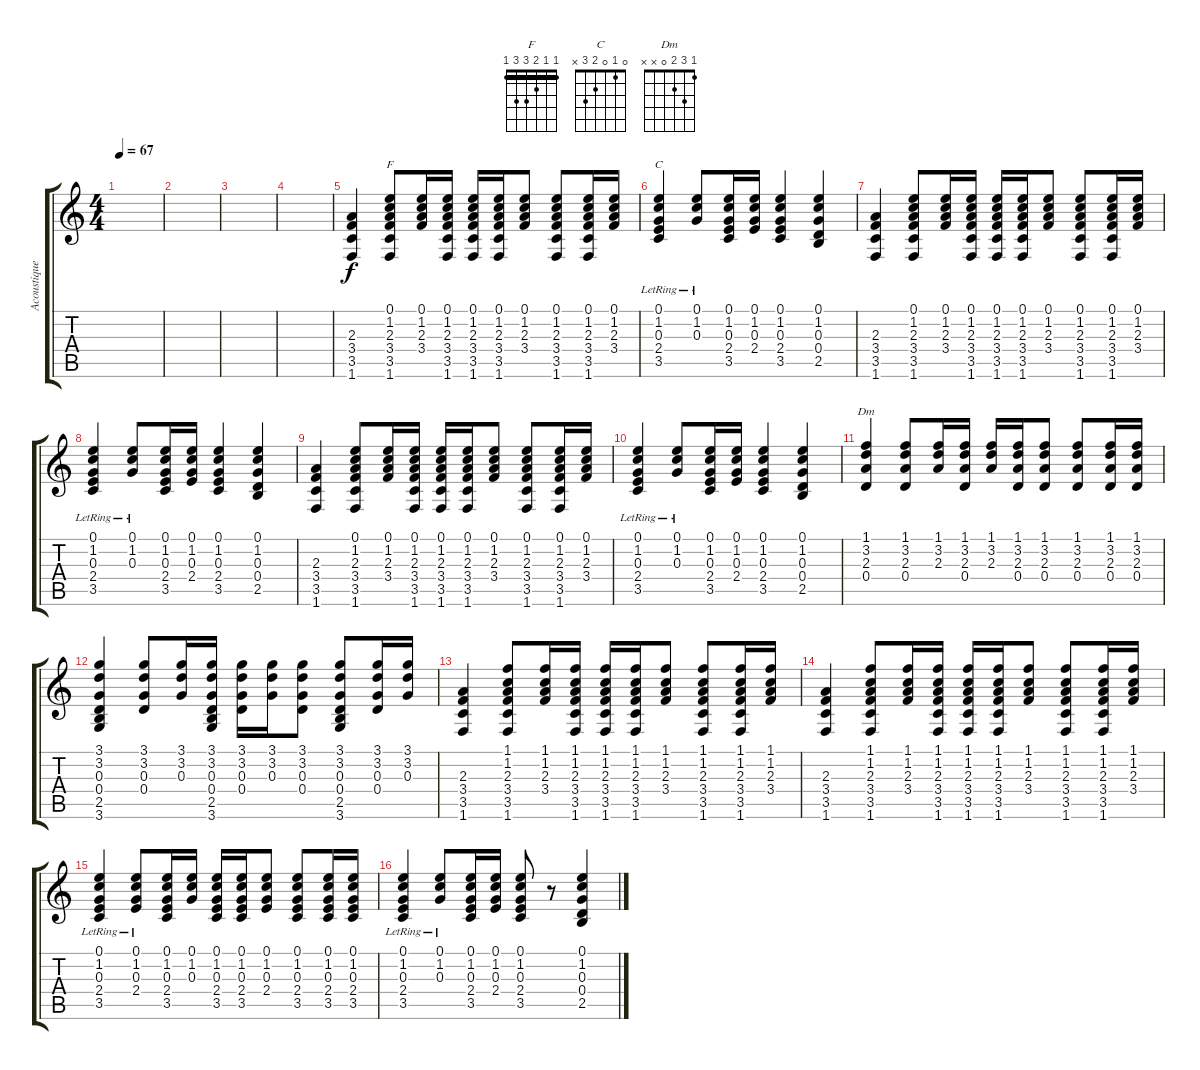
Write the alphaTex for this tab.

\track ("Acoustique" "Acoustique") {instrument acousticguitarsteel}
\staff {score tabs}
\tuning (E4 B3 G3 D3 A2 E2) {hide}
\chord ("F" 1 1 2 3 3 1) {barre 1}
\chord ("C" 0 1 0 2 3 x)
\chord ("Dm" 1 3 2 0 x x)
\ts (4 4)
\tempo 67
\clef g2
\ks c
|
|
|
|
(2.3 3.4 3.5 1.6).4 (0.1 1.2 2.3 3.4 3.5 1.6).8{ch "F"} (0.1 1.2 2.3 3.4).16 (0.1 1.2 2.3 3.4 3.5 1.6).16 (0.1 1.2 2.3 3.4 3.5 1.6).16 (0.1 1.2 2.3 3.4 3.5 1.6).16 (0.1 1.2 2.3 3.4).8 (0.1 1.2 2.3 3.4 3.5 1.6).8 (0.1 1.2 2.3 3.4 3.5 1.6).16 (0.1 1.2 2.3 3.4).16 |
(0.1 1.2 0.3 2.4{lr} 3.5{lr}).4{ch "C"} (0.1{lr} 1.2{lr} 0.3{lr}).8 (0.1 1.2 0.3 2.4 3.5).16 (0.1 1.2 0.3 2.4).16 (0.1 1.2 0.3 2.4 3.5).4 (0.1 1.2 0.3 0.4 2.5).4 |
(2.3 3.4 3.5 1.6).4 (0.1 1.2 2.3 3.4 3.5 1.6).8 (0.1 1.2 2.3 3.4).16 (0.1 1.2 2.3 3.4 3.5 1.6).16 (0.1 1.2 2.3 3.4 3.5 1.6).16 (0.1 1.2 2.3 3.4 3.5 1.6).16 (0.1 1.2 2.3 3.4).8 (0.1 1.2 2.3 3.4 3.5 1.6).8 (0.1 1.2 2.3 3.4 3.5 1.6).16 (0.1 1.2 2.3 3.4).16 |
(0.1 1.2 0.3 2.4{lr} 3.5{lr}).4 (0.1{lr} 1.2{lr} 0.3{lr}).8 (0.1 1.2 0.3 2.4 3.5).16 (0.1 1.2 0.3 2.4).16 (0.1 1.2 0.3 2.4 3.5).4 (0.1 1.2 0.3 0.4 2.5).4 |
(2.3 3.4 3.5 1.6).4 (0.1 1.2 2.3 3.4 3.5 1.6).8 (0.1 1.2 2.3 3.4).16 (0.1 1.2 2.3 3.4 3.5 1.6).16 (0.1 1.2 2.3 3.4 3.5 1.6).16 (0.1 1.2 2.3 3.4 3.5 1.6).16 (0.1 1.2 2.3 3.4).8 (0.1 1.2 2.3 3.4 3.5 1.6).8 (0.1 1.2 2.3 3.4 3.5 1.6).16 (0.1 1.2 2.3 3.4).16 |
(0.1 1.2 0.3 2.4{lr} 3.5{lr}).4 (0.1{lr} 1.2{lr} 0.3{lr}).8 (0.1 1.2 0.3 2.4 3.5).16 (0.1 1.2 0.3 2.4).16 (0.1 1.2 0.3 2.4 3.5).4 (0.1 1.2 0.3 0.4 2.5).4 |
(1.1 3.2 2.3 0.4).4{ch "Dm"} (1.1 3.2 2.3 0.4).8 (1.1 3.2 2.3).16 (1.1 3.2 2.3 0.4).16 (1.1 3.2 2.3).16 (1.1 3.2 2.3 0.4).16 (1.1 3.2 2.3 0.4).8 (1.1 3.2 2.3 0.4).8 (1.1 3.2 2.3 0.4).16 (1.1 3.2 2.3 0.4).16 |
(3.1 3.2 0.3 0.4 2.5 3.6).4 (3.1 3.2 0.3 0.4).8 (3.1 3.2 0.3).16 (3.1 3.2 0.3 0.4 2.5 3.6).16 (3.1 3.2 0.3 0.4).16 (3.1 3.2 0.3).16 (3.1 3.2 0.3 0.4).8 (3.1 3.2 0.3 0.4 2.5 3.6).8 (3.1 3.2 0.3 0.4).16 (3.1 3.2 0.3).16 |
(2.3 3.4 3.5 1.6).4 (1.1 1.2 2.3 3.4 3.5 1.6).8 (1.1 1.2 2.3 3.4).16 (1.1 1.2 2.3 3.4 3.5 1.6).16 (1.1 1.2 2.3 3.4 3.5 1.6).16 (1.1 1.2 2.3 3.4 3.5 1.6).16 (1.1 1.2 2.3 3.4).8 (1.1 1.2 2.3 3.4 3.5 1.6).8 (1.1 1.2 2.3 3.4 3.5 1.6).16 (1.1 1.2 2.3 3.4).16 |
(2.3 3.4 3.5 1.6).4 (1.1 1.2 2.3 3.4 3.5 1.6).8 (1.1 1.2 2.3 3.4).16 (1.1 1.2 2.3 3.4 3.5 1.6).16 (1.1 1.2 2.3 3.4 3.5 1.6).16 (1.1 1.2 2.3 3.4 3.5 1.6).16 (1.1 1.2 2.3 3.4).8 (1.1 1.2 2.3 3.4 3.5 1.6).8 (1.1 1.2 2.3 3.4 3.5 1.6).16 (1.1 1.2 2.3 3.4).16 |
(0.1 1.2 0.3 2.4 3.5{lr}).4 (0.1{lr} 1.2{lr} 0.3{lr} 2.4).8 (0.1 1.2 0.3 2.4 3.5).16 (0.1 1.2 0.3).16 (0.1 1.2 0.3 2.4 3.5).16 (0.1 1.2 0.3 2.4 3.5).16 (0.1 1.2 0.3 2.4).8 (0.1 1.2 0.3 2.4 3.5).8 (0.1 1.2 0.3 2.4 3.5).16 (0.1 1.2 0.3 2.4 3.5).16 |
(0.1 1.2 0.3 2.4{lr} 3.5{lr}).4 (0.1{lr} 1.2{lr} 0.3{lr}).8 (0.1 1.2 0.3 2.4 3.5).16 (0.1 1.2 0.3 2.4).16 (0.1 1.2 0.3 2.4 3.5).8 r.8 (0.1 1.2 0.3 0.4 2.5).4
